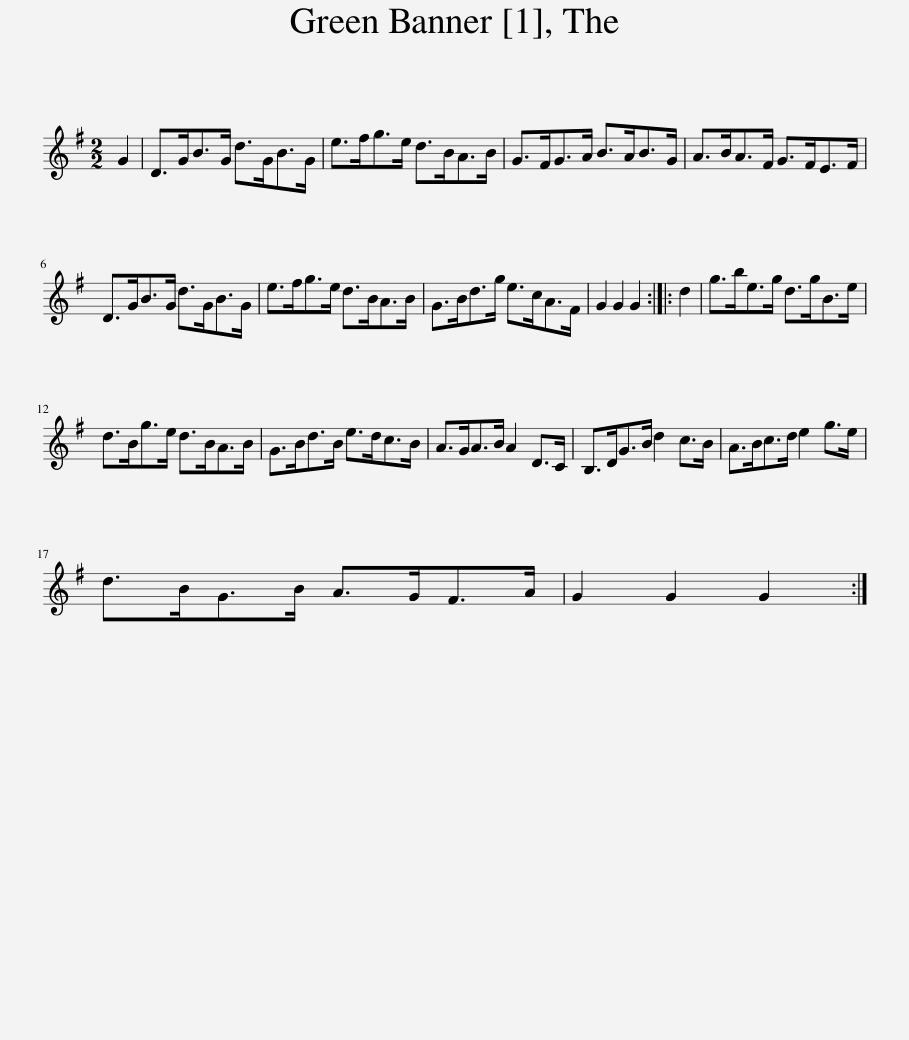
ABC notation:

X:1
L:1/8
M:2/2
I:linebreak $
K:G
V:1 treble
V:1
 G2 | D>GB>G d>GB>G | e>fg>e d>BA>B | G>FG>A B>AB>G | A>BA>F G>FE>F |$ %5
 D>GB>G d>GB>G | e>fg>e d>BA>B | G>Bd>g e>cA>F | G2 G2 G2 :: d2 | %10
 g>be>g d>gB>e |$ d>Bg>e d>BA>B | G>Bd>B e>dc>B | A>GA>B A2 D>C | B,>DG>B d2 c>B | %15
 A>Bc>d e2 g>e |$ d>BG>B A>GF>A | G2 G2 G2 :| %18
